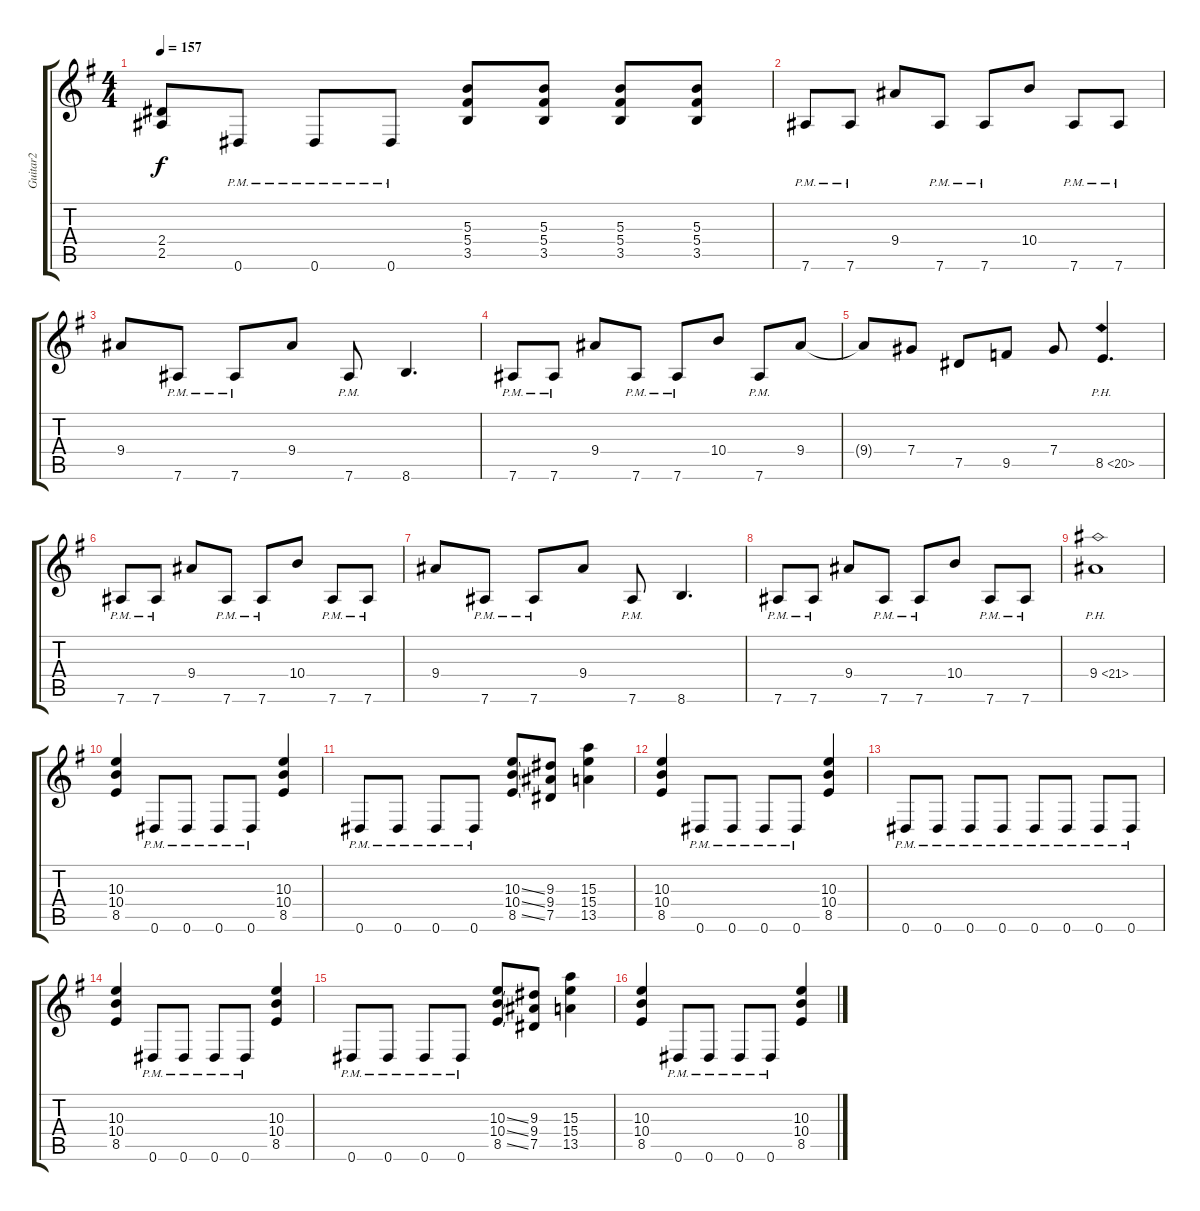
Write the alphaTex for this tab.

\track ("Guitar2" "Guitar2") {instrument distortionguitar}
\staff {score tabs}
\tuning (Eb4 Bb3 Gb3 Db3 Ab2 Eb2) {hide}
\ts (4 4)
\tempo 157
\clef g2
\ks eminor
(2.4 2.5).8{dy f} 0.6{pm}.8 0.6{pm}.8 0.6{pm}.8 (5.3 5.4 3.5).8 (5.3 5.4 3.5).8 (5.3 5.4 3.5).8 (5.3 5.4 3.5).8 |
7.6{pm}.8 7.6{pm}.8 9.4.8 7.6{pm}.8 7.6{pm}.8 10.4.8 7.6{pm}.8 7.6{pm}.8 |
9.4.8 7.6{pm}.8 7.6{pm}.8 9.4.8 7.6{pm}.8 8.6.4{d} |
7.6{pm}.8 7.6{pm}.8 9.4.8 7.6{pm}.8 7.6{pm}.8 10.4.8 7.6{pm}.8 9.4.8 |
9.4{t}.8 7.4.8 7.5.8 9.5.8 7.4.8 8.5{ph 12}.4{d} |
7.6{pm}.8 7.6{pm}.8 9.4.8 7.6{pm}.8 7.6{pm}.8 10.4.8 7.6{pm}.8 7.6{pm}.8 |
9.4.8 7.6{pm}.8 7.6{pm}.8 9.4.8 7.6{pm}.8 8.6.4{d} |
7.6{pm}.8 7.6{pm}.8 9.4.8 7.6{pm}.8 7.6{pm}.8 10.4.8 7.6{pm}.8 7.6{pm}.8 |
9.4{ph 12}.1 |
(10.3 10.4 8.5).4 0.6{pm}.8 0.6{pm}.8 0.6{pm}.8 0.6{pm}.8 (10.3 10.4 8.5).4 |
0.6{pm}.8 0.6{pm}.8 0.6{pm}.8 0.6{pm}.8 (10.3{ss} 10.4{ss} 8.5{ss}).8 (9.3 9.4 7.5).8 (15.3 15.4 13.5).4 |
(10.3 10.4 8.5).4 0.6{pm}.8 0.6{pm}.8 0.6{pm}.8 0.6{pm}.8 (10.3 10.4 8.5).4 |
0.6{pm}.8 0.6{pm}.8 0.6{pm}.8 0.6{pm}.8 0.6{pm}.8 0.6{pm}.8 0.6{pm}.8 0.6{pm}.8 |
(10.3 10.4 8.5).4 0.6{pm}.8 0.6{pm}.8 0.6{pm}.8 0.6{pm}.8 (10.3 10.4 8.5).4 |
0.6{pm}.8 0.6{pm}.8 0.6{pm}.8 0.6{pm}.8 (10.3{ss} 10.4{ss} 8.5{ss}).8 (9.3 9.4 7.5).8 (15.3 15.4 13.5).4 |
(10.3 10.4 8.5).4 0.6{pm}.8 0.6{pm}.8 0.6{pm}.8 0.6{pm}.8 (10.3 10.4 8.5).4
